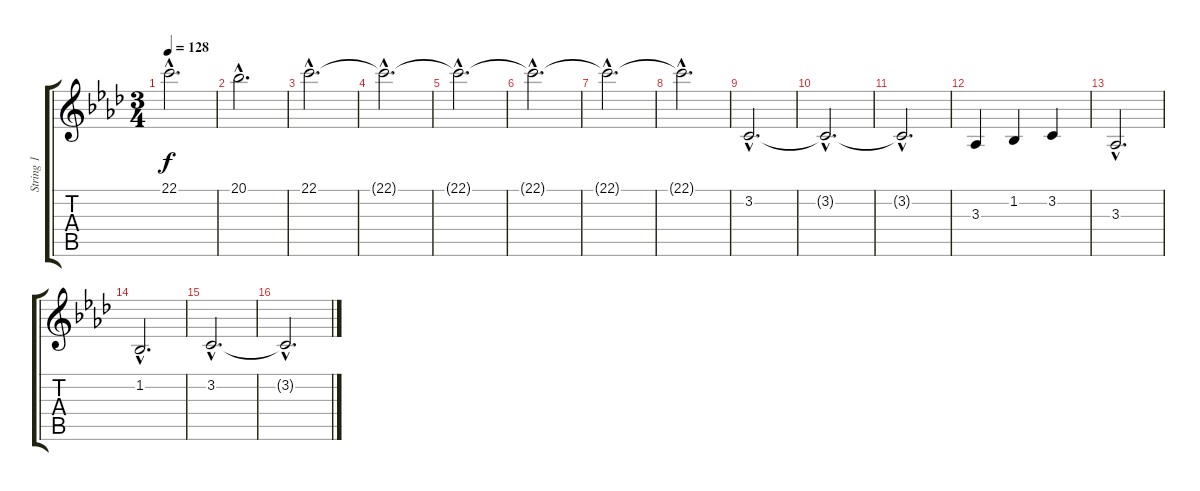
\track ("String 1" "String 1") {instrument stringensemble1}
\staff {score tabs}
\tuning (D4 A3 F3 C3 G2 D2) {hide}
\ts (3 4)
\tempo 128
\clef g2
\ks fminor
22.1{hac}.2{d dy f} |
20.1{hac}.2{d} |
22.1{hac}.2{d} |
22.1{hac t}.2{d} |
22.1{hac t}.2{d} |
22.1{hac t}.2{d} |
22.1{hac t}.2{d} |
22.1{hac t}.2{d} |
3.2{hac}.2{d} |
3.2{hac t}.2{d} |
3.2{hac t}.2{d} |
3.3.4 1.2.4 3.2.4 |
3.3{hac}.2{d} |
1.2{hac}.2{d} |
3.2{hac}.2{d} |
3.2{hac t}.2{d}
